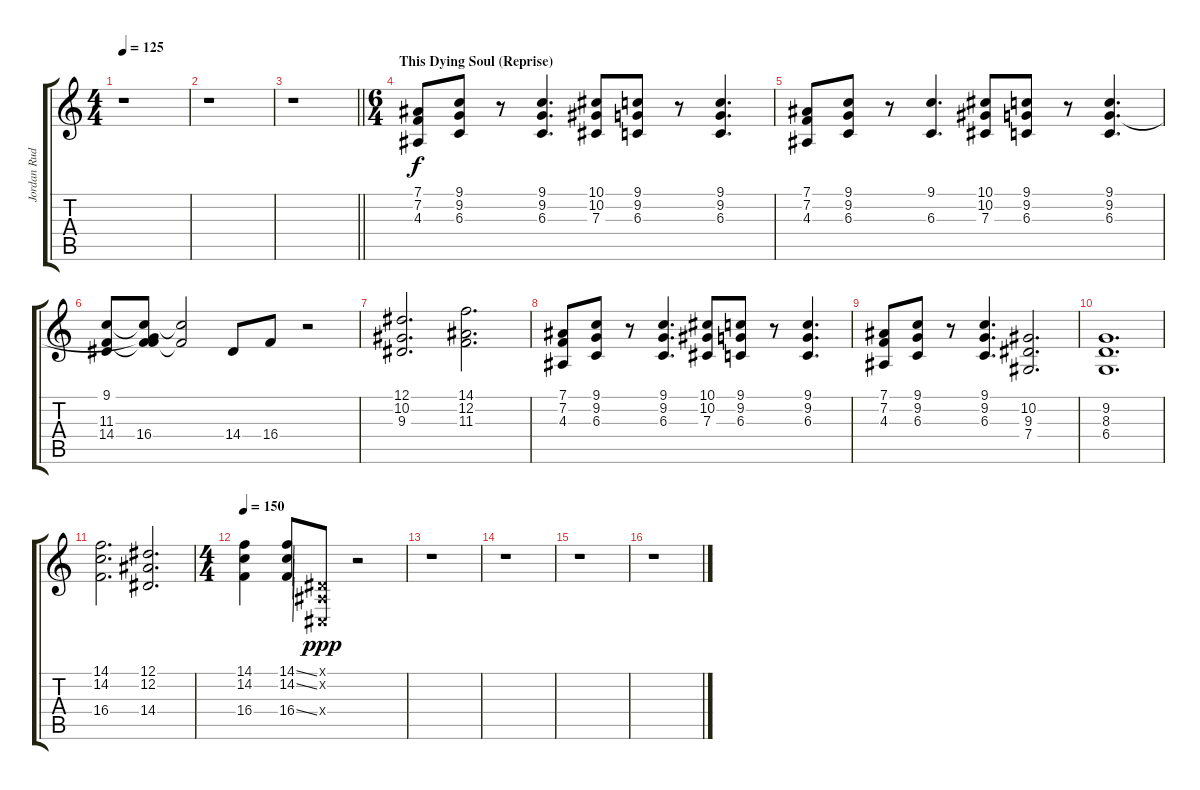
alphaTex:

\track ("Jordan Rudess" "Jordan Rud") {instrument lead2sawtooth}
\staff {score tabs}
\tuning (Eb4 Bb3 Gb3 Db3 Ab2 Eb2) {hide}
\ts (4 4)
\tempo 125
\clef g2
\ks c
r.1{dy f} |
r.1 |
\barLineRight lightlight
r.1 |
\ts (6 4)
\section ("" "This Dying Soul (Reprise)")
(7.1 7.2 4.3).8{volume 10 instrument stringensemble1} (9.1 9.2 6.3).8 r.8 (9.1 9.2 6.3).4{d} (10.1 10.2 7.3).8 (9.1 9.2 6.3).8 r.8 (9.1 9.2 6.3).4{d} |
(7.1 7.2 4.3).8 (9.1 9.2 6.3).8 r.8 (9.1 6.3).4{d} (10.1 10.2 7.3).8 (9.1 9.2 6.3).8 r.8 (9.1 9.2 6.3).4{d} |
(9.1 11.3 14.4).8 (9.1{t} 9.2{t} 11.3{t} 16.4).8 (9.1{t} 11.3{t}).2 14.4.8 16.4.8 r.2 |
(12.1 10.2 9.3).2{d} (14.1 12.2 11.3).2{d} |
(7.1 7.2 4.3).8 (9.1 9.2 6.3).8 r.8 (9.1 9.2 6.3).4{d} (10.1 10.2 7.3).8 (9.1 9.2 6.3).8 r.8 (9.1 9.2 6.3).4{d} |
(7.1 7.2 4.3).8 (9.1 9.2 6.3).8 r.8 (9.1 9.2 6.3).4{d} (10.2 9.3 7.4).2{d} |
(9.2 8.3 6.4).1{d} |
(14.1 14.2 16.4).2{d} (12.1 12.2 14.4).2{d} |
\ts (4 4)
\tempo 150
(14.1 14.2 16.4).4 (14.1{ss} 14.2{ss} 16.4{ss}).8 (0.1{x} 0.2{x} 0.4{x}).8{dy ppp} r.2 |
r.1 |
r.1 |
r.1 |
r.1
